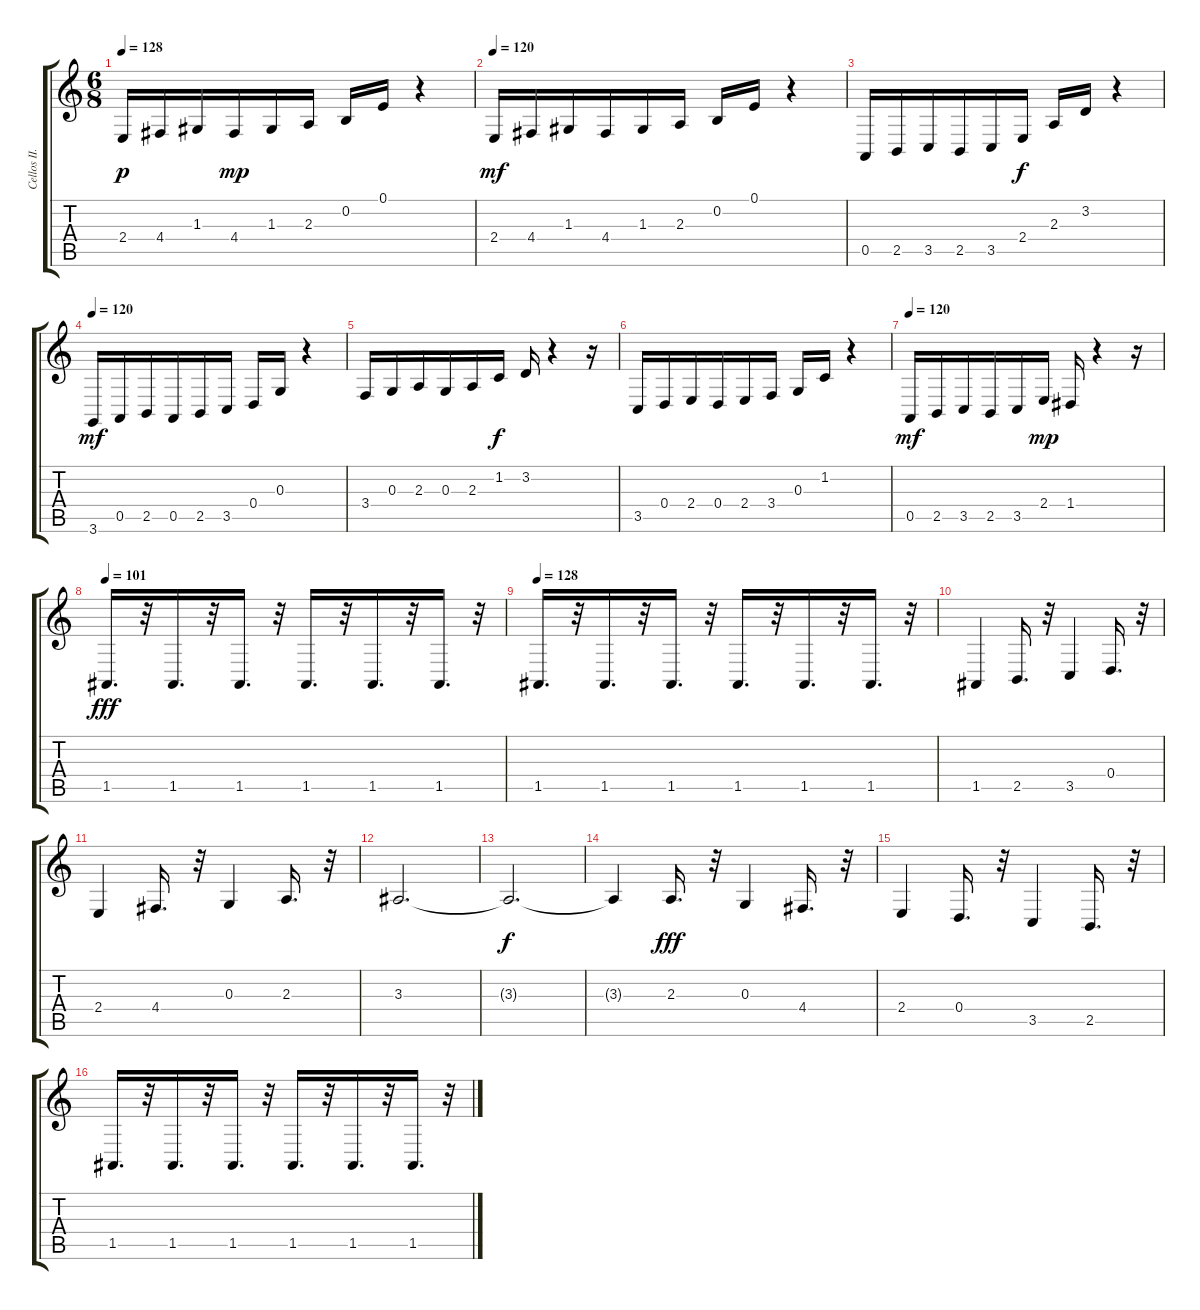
\track ("Cellos II." "Cellos II.") {instrument pizzicatostrings}
\staff {score tabs}
\tuning (E4 B3 G3 D3 A2 E2) {hide}
\ts (6 8)
\tempo 128
\clef g2
\ks c
2.4.16{dy p} 4.4.16 1.3.16 4.4.16{dy mp} 1.3.16 2.3.16 0.2.16 0.1.16 r.4 |
\tempo 120
2.4.16{dy mf} 4.4.16 1.3.16 4.4.16 1.3.16 2.3.16 0.2.16 0.1.16 r.4 |
0.5.16 2.5.16 3.5.16 2.5.16 3.5.16 2.4.16{dy f} 2.3.16 3.2.16 r.4 |
\tempo 120
3.6.16{dy mf} 0.5.16 2.5.16 0.5.16 2.5.16 3.5.16 0.4.16 0.3.16 r.4 |
3.4.16 0.3.16 2.3.16 0.3.16 2.3.16 1.2.16{dy f} 3.2.16 r.4 r.16 |
3.5.16 0.4.16 2.4.16 0.4.16 2.4.16 3.4.16 0.3.16 1.2.16 r.4 |
\tempo 120
0.5.16{dy mf} 2.5.16 3.5.16 2.5.16 3.5.16 2.4.16{dy mp} 1.4.16 r.4 r.16 |
\tempo 101
1.5.16{d dy fff} r.32 1.5.16{d} r.32 1.5.16{d} r.32 1.5.16{d} r.32 1.5.16{d} r.32 1.5.16{d} r.32 |
\tempo 128
1.5.16{d} r.32 1.5.16{d} r.32 1.5.16{d} r.32 1.5.16{d} r.32 1.5.16{d} r.32 1.5.16{d} r.32 |
1.5.4 2.5.16{d} r.32 3.5.4 0.4.16{d} r.32 |
2.4.4 4.4.16{d} r.32 0.3.4 2.3.16{d} r.32 |
3.3.2{d} |
3.3{t}.2{d dy f} |
3.3{t}.4 2.3.16{d dy fff} r.32 0.3.4 4.4.16{d} r.32 |
2.4.4 0.4.16{d} r.32 3.5.4 2.5.16{d} r.32 |
1.5.16{d} r.32 1.5.16{d} r.32 1.5.16{d} r.32 1.5.16{d} r.32 1.5.16{d} r.32 1.5.16{d} r.32
